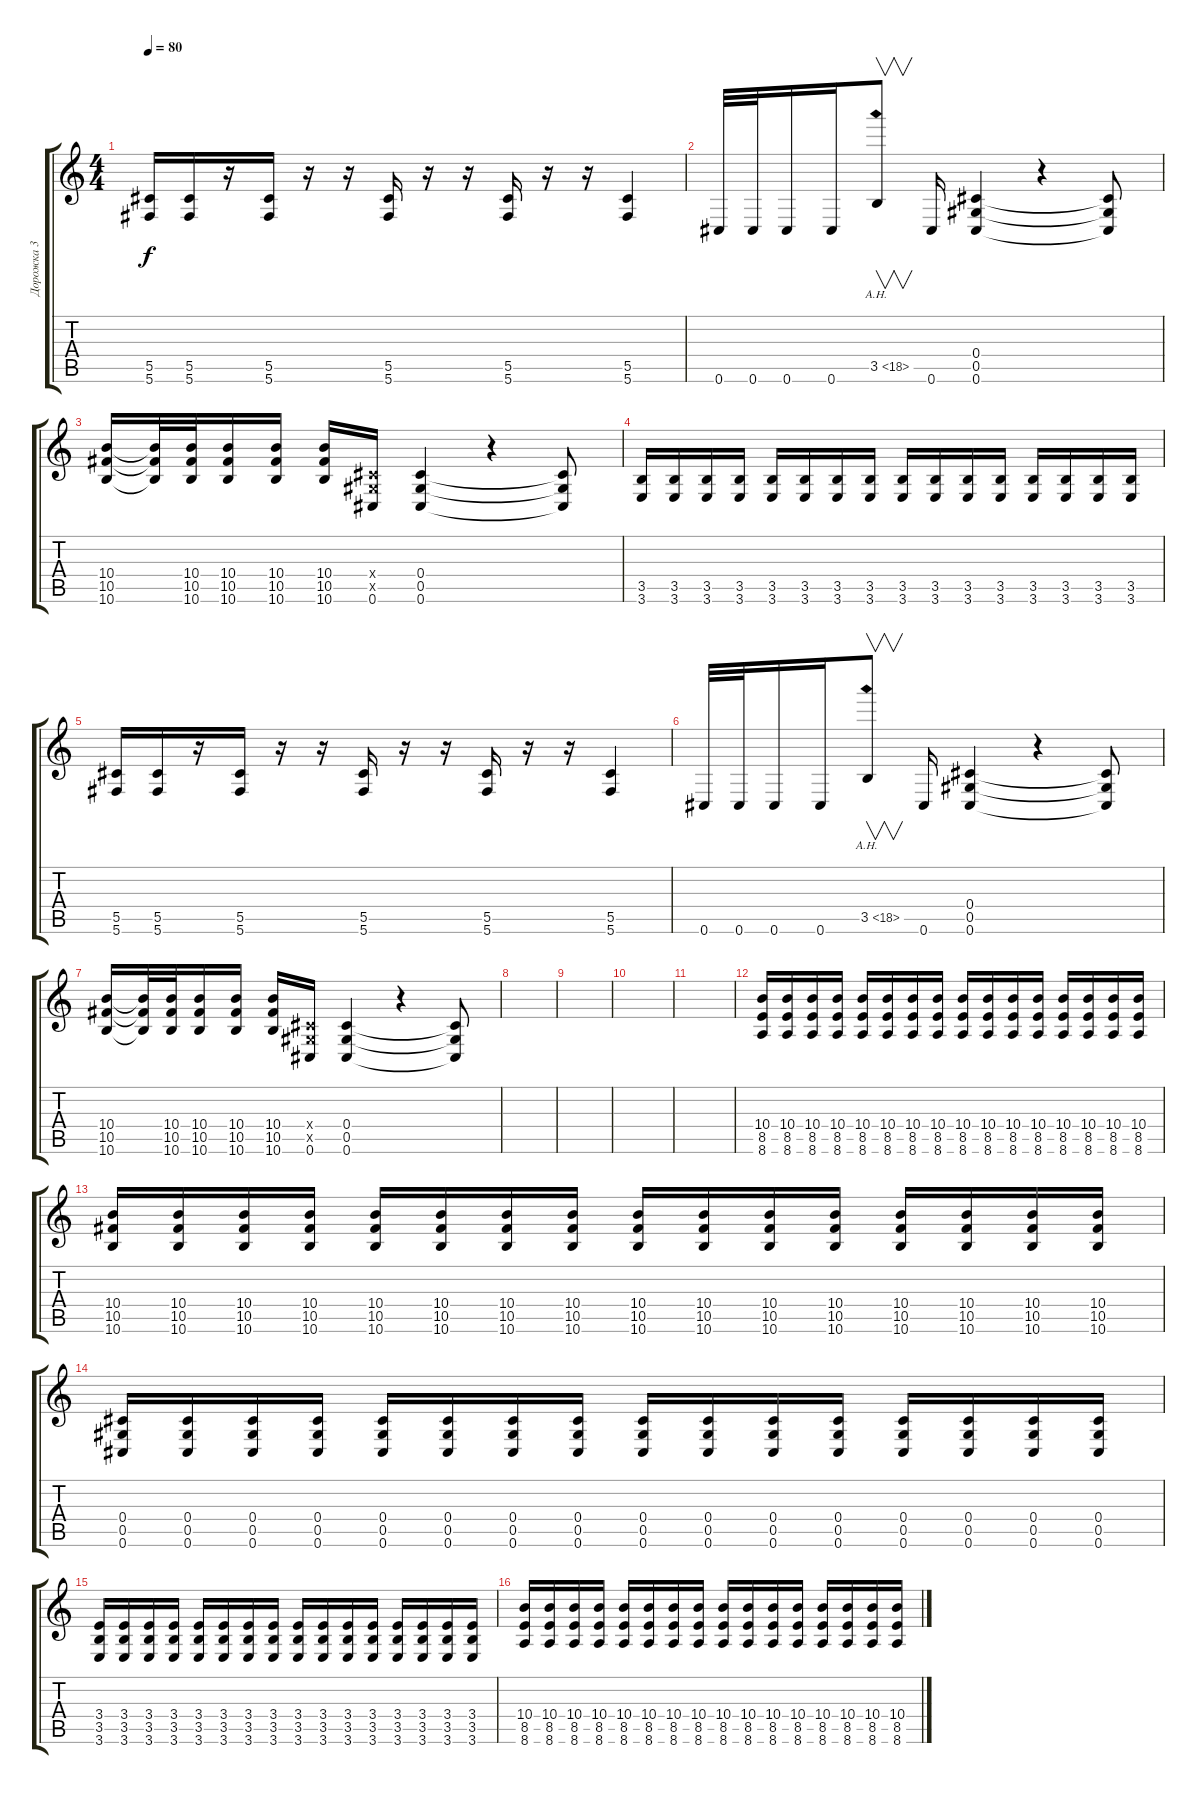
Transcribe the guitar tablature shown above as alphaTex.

\track ("Дорожка 3" "Дорожка 3") {instrument distortionguitar}
\staff {score tabs}
\tuning (Eb4 Bb3 Gb3 Db3 Ab2 Db2) {hide}
\ts (4 4)
\tempo 80
\clef g2
\ks c
(5.5 5.6).16{dy f} (5.5 5.6).16 r.16 (5.5 5.6).16 r.16 r.16 (5.5 5.6).16 r.16 r.16 (5.5 5.6).16 r.16 r.16 (5.5 5.6).4 |
0.6.32 0.6.32 0.6.16 0.6.16 3.5{ah 15}.8{v} 0.6.16 (0.4 0.5 0.6).4 r.4 (0.4{t} 0.5{t} 0.6{t}).8 |
(10.4 10.5 10.6).16 (10.4{t} 10.5{t} 10.6{t}).32 (10.4 10.5 10.6).32 (10.4 10.5 10.6).16 (10.4 10.5 10.6).16 (10.4 10.5 10.6).16 (0.4{x} 0.5{x} 0.6).16 (0.4 0.5 0.6).4 r.4 (0.4{t} 0.5{t} 0.6{t}).8 |
(3.5 3.6).16 (3.5 3.6).16 (3.5 3.6).16 (3.5 3.6).16 (3.5 3.6).16 (3.5 3.6).16 (3.5 3.6).16 (3.5 3.6).16 (3.5 3.6).16 (3.5 3.6).16 (3.5 3.6).16 (3.5 3.6).16 (3.5 3.6).16 (3.5 3.6).16 (3.5 3.6).16 (3.5 3.6).16 |
(5.5 5.6).16 (5.5 5.6).16 r.16 (5.5 5.6).16 r.16 r.16 (5.5 5.6).16 r.16 r.16 (5.5 5.6).16 r.16 r.16 (5.5 5.6).4 |
0.6.32 0.6.32 0.6.16 0.6.16 3.5{ah 15}.8{v} 0.6.16 (0.4 0.5 0.6).4 r.4 (0.4{t} 0.5{t} 0.6{t}).8 |
(10.4 10.5 10.6).16 (10.4{t} 10.5{t} 10.6{t}).32 (10.4 10.5 10.6).32 (10.4 10.5 10.6).16 (10.4 10.5 10.6).16 (10.4 10.5 10.6).16 (0.4{x} 0.5{x} 0.6).16 (0.4 0.5 0.6).4 r.4 (0.4{t} 0.5{t} 0.6{t}).8 |
|
|
|
|
(10.4 8.5 8.6).16 (10.4 8.5 8.6).16 (10.4 8.5 8.6).16 (10.4 8.5 8.6).16 (10.4 8.5 8.6).16 (10.4 8.5 8.6).16 (10.4 8.5 8.6).16 (10.4 8.5 8.6).16 (10.4 8.5 8.6).16 (10.4 8.5 8.6).16 (10.4 8.5 8.6).16 (10.4 8.5 8.6).16 (10.4 8.5 8.6).16 (10.4 8.5 8.6).16 (10.4 8.5 8.6).16 (10.4 8.5 8.6).16 |
(10.4 10.5 10.6).16 (10.4 10.5 10.6).16 (10.4 10.5 10.6).16 (10.4 10.5 10.6).16 (10.4 10.5 10.6).16 (10.4 10.5 10.6).16 (10.4 10.5 10.6).16 (10.4 10.5 10.6).16 (10.4 10.5 10.6).16 (10.4 10.5 10.6).16 (10.4 10.5 10.6).16 (10.4 10.5 10.6).16 (10.4 10.5 10.6).16 (10.4 10.5 10.6).16 (10.4 10.5 10.6).16 (10.4 10.5 10.6).16 |
(0.4 0.5 0.6).16 (0.4 0.5 0.6).16 (0.4 0.5 0.6).16 (0.4 0.5 0.6).16 (0.4 0.5 0.6).16 (0.4 0.5 0.6).16 (0.4 0.5 0.6).16 (0.4 0.5 0.6).16 (0.4 0.5 0.6).16 (0.4 0.5 0.6).16 (0.4 0.5 0.6).16 (0.4 0.5 0.6).16 (0.4 0.5 0.6).16 (0.4 0.5 0.6).16 (0.4 0.5 0.6).16 (0.4 0.5 0.6).16 |
(3.4 3.5 3.6).16 (3.4 3.5 3.6).16 (3.4 3.5 3.6).16 (3.4 3.5 3.6).16 (3.4 3.5 3.6).16 (3.4 3.5 3.6).16 (3.4 3.5 3.6).16 (3.4 3.5 3.6).16 (3.4 3.5 3.6).16 (3.4 3.5 3.6).16 (3.4 3.5 3.6).16 (3.4 3.5 3.6).16 (3.4 3.5 3.6).16 (3.4 3.5 3.6).16 (3.4 3.5 3.6).16 (3.4 3.5 3.6).16 |
(10.4 8.5 8.6).16 (10.4 8.5 8.6).16 (10.4 8.5 8.6).16 (10.4 8.5 8.6).16 (10.4 8.5 8.6).16 (10.4 8.5 8.6).16 (10.4 8.5 8.6).16 (10.4 8.5 8.6).16 (10.4 8.5 8.6).16 (10.4 8.5 8.6).16 (10.4 8.5 8.6).16 (10.4 8.5 8.6).16 (10.4 8.5 8.6).16 (10.4 8.5 8.6).16 (10.4 8.5 8.6).16 (10.4 8.5 8.6).16
